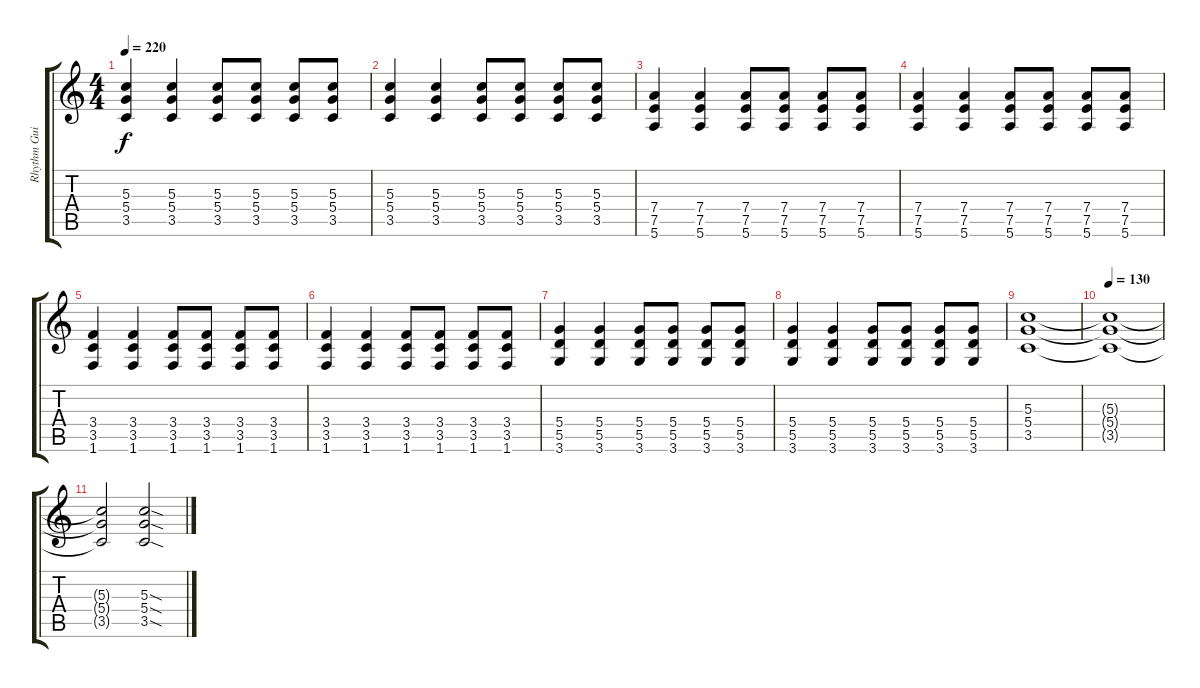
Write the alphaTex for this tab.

\track ("Rhythm Guitar" "Rhythm Gui") {instrument distortionguitar}
\staff {score tabs}
\tuning (E4 B3 G3 D3 A2 E2) {hide}
\ts (4 4)
\tempo 220
\clef g2
\ks c
(5.3 5.4 3.5).4{dy f} (5.3 5.4 3.5).4 (5.3 5.4 3.5).8 (5.3 5.4 3.5).8 (5.3 5.4 3.5).8 (5.3 5.4 3.5).8 |
(5.3 5.4 3.5).4 (5.3 5.4 3.5).4 (5.3 5.4 3.5).8 (5.3 5.4 3.5).8 (5.3 5.4 3.5).8 (5.3 5.4 3.5).8 |
(7.4 7.5 5.6).4 (7.4 7.5 5.6).4 (7.4 7.5 5.6).8 (7.4 7.5 5.6).8 (7.4 7.5 5.6).8 (7.4 7.5 5.6).8 |
(7.4 7.5 5.6).4 (7.4 7.5 5.6).4 (7.4 7.5 5.6).8 (7.4 7.5 5.6).8 (7.4 7.5 5.6).8 (7.4 7.5 5.6).8 |
(3.4 3.5 1.6).4 (3.4 3.5 1.6).4 (3.4 3.5 1.6).8 (3.4 3.5 1.6).8 (3.4 3.5 1.6).8 (3.4 3.5 1.6).8 |
(3.4 3.5 1.6).4 (3.4 3.5 1.6).4 (3.4 3.5 1.6).8 (3.4 3.5 1.6).8 (3.4 3.5 1.6).8 (3.4 3.5 1.6).8 |
(5.4 5.5 3.6).4 (5.4 5.5 3.6).4 (5.4 5.5 3.6).8 (5.4 5.5 3.6).8 (5.4 5.5 3.6).8 (5.4 5.5 3.6).8 |
(5.4 5.5 3.6).4 (5.4 5.5 3.6).4 (5.4 5.5 3.6).8 (5.4 5.5 3.6).8 (5.4 5.5 3.6).8 (5.4 5.5 3.6).8 |
(5.3 5.4 3.5).1 |
\tempo 130
(5.3{t} 5.4{t} 3.5{t}).1 |
(5.3{t} 5.4{t} 3.5{t}).2 (5.3{sod} 5.4{sod} 3.5{sod}).2
